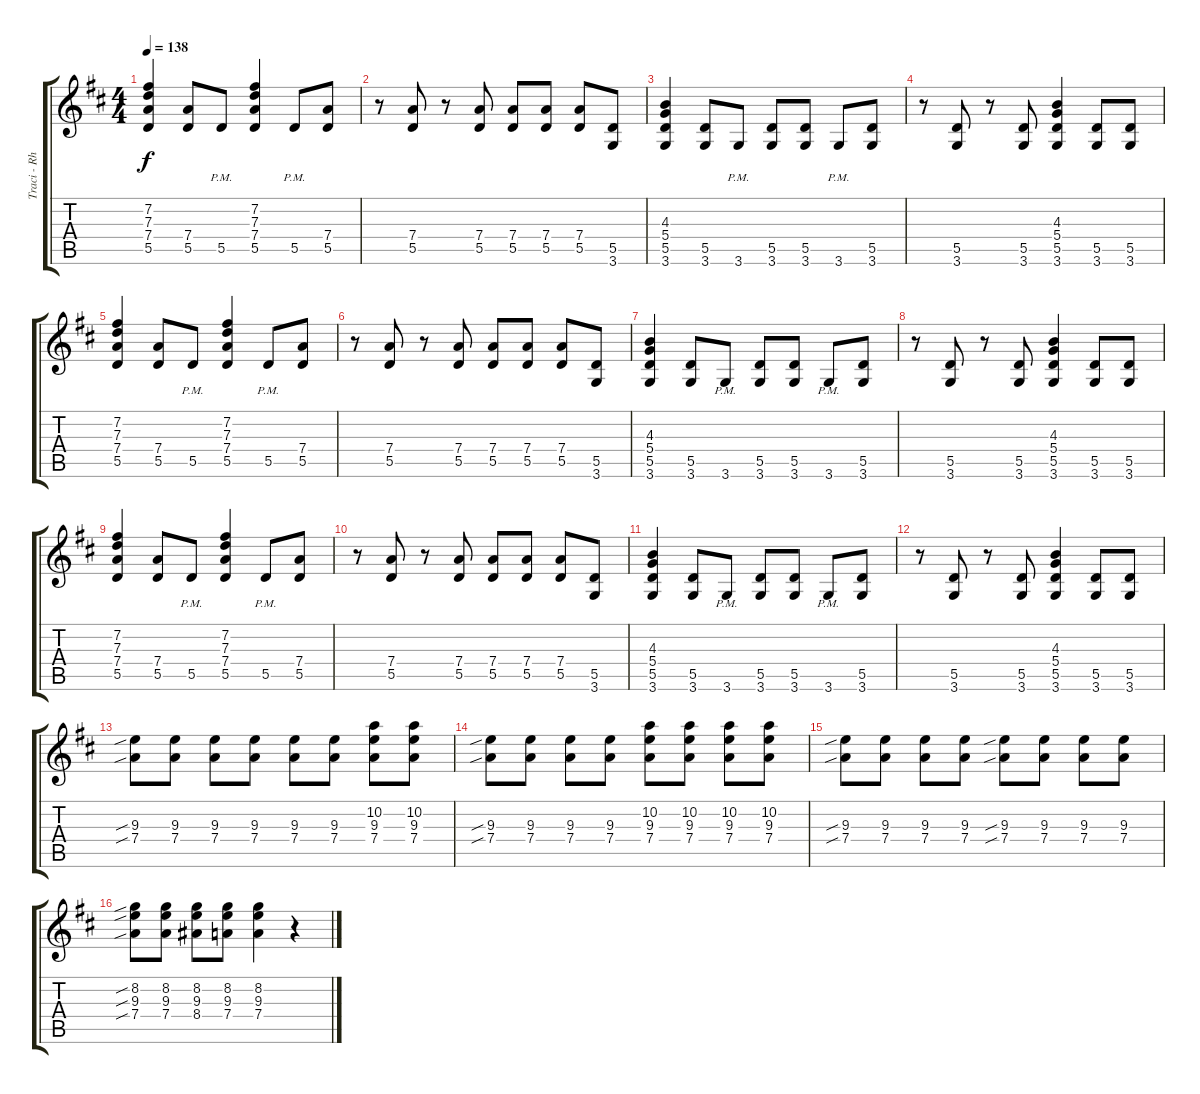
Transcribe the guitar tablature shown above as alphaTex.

\track ("Traci - Rhythm" "Traci - Rh") {instrument distortionguitar}
\staff {score tabs}
\tuning (E4 B3 G3 D3 A2 E2) {hide}
\ts (4 4)
\tempo 138
\clef g2
\ks d
(7.2 7.3 7.4 5.5).4{dy f} (7.4 5.5).8 5.5{pm}.8 (7.2 7.3 7.4 5.5).4 5.5{pm}.8 (7.4 5.5).8 |
r.8 (7.4 5.5).8 r.8 (7.4 5.5).8 (7.4 5.5).8 (7.4 5.5).8 (7.4 5.5).8 (5.5 3.6).8 |
(4.3 5.4 5.5 3.6).4 (5.5 3.6).8 3.6{pm}.8 (5.5 3.6).8 (5.5 3.6).8 3.6{pm}.8 (5.5 3.6).8 |
r.8 (5.5 3.6).8 r.8 (5.5 3.6).8 (4.3 5.4 5.5 3.6).4 (5.5 3.6).8 (5.5 3.6).8 |
(7.2 7.3 7.4 5.5).4 (7.4 5.5).8 5.5{pm}.8 (7.2 7.3 7.4 5.5).4 5.5{pm}.8 (7.4 5.5).8 |
r.8 (7.4 5.5).8 r.8 (7.4 5.5).8 (7.4 5.5).8 (7.4 5.5).8 (7.4 5.5).8 (5.5 3.6).8 |
(4.3 5.4 5.5 3.6).4 (5.5 3.6).8 3.6{pm}.8 (5.5 3.6).8 (5.5 3.6).8 3.6{pm}.8 (5.5 3.6).8 |
r.8 (5.5 3.6).8 r.8 (5.5 3.6).8 (4.3 5.4 5.5 3.6).4 (5.5 3.6).8 (5.5 3.6).8 |
(7.2 7.3 7.4 5.5).4 (7.4 5.5).8 5.5{pm}.8 (7.2 7.3 7.4 5.5).4 5.5{pm}.8 (7.4 5.5).8 |
r.8 (7.4 5.5).8 r.8 (7.4 5.5).8 (7.4 5.5).8 (7.4 5.5).8 (7.4 5.5).8 (5.5 3.6).8 |
(4.3 5.4 5.5 3.6).4 (5.5 3.6).8 3.6{pm}.8 (5.5 3.6).8 (5.5 3.6).8 3.6{pm}.8 (5.5 3.6).8 |
r.8 (5.5 3.6).8 r.8 (5.5 3.6).8 (4.3 5.4 5.5 3.6).4 (5.5 3.6).8 (5.5 3.6).8 |
(9.3{sib} 7.4{sib}).8 (9.3 7.4).8 (9.3 7.4).8 (9.3 7.4).8 (9.3 7.4).8 (9.3 7.4).8 (10.2 9.3 7.4).8 (10.2 9.3 7.4).8 |
(9.3{sib} 7.4{sib}).8 (9.3 7.4).8 (9.3 7.4).8 (9.3 7.4).8 (10.2 9.3 7.4).8 (10.2 9.3 7.4).8 (10.2 9.3 7.4).8 (10.2 9.3 7.4).8 |
(9.3{sib} 7.4{sib}).8 (9.3 7.4).8 (9.3 7.4).8 (9.3 7.4).8 (9.3{sib} 7.4{sib}).8 (9.3 7.4).8 (9.3 7.4).8 (9.3 7.4).8 |
(8.2{sib} 9.3{sib} 7.4{sib}).8 (8.2 9.3 7.4).8 (8.2 9.3 8.4).8 (8.2 9.3 7.4).8 (8.2 9.3 7.4).4 r.4
